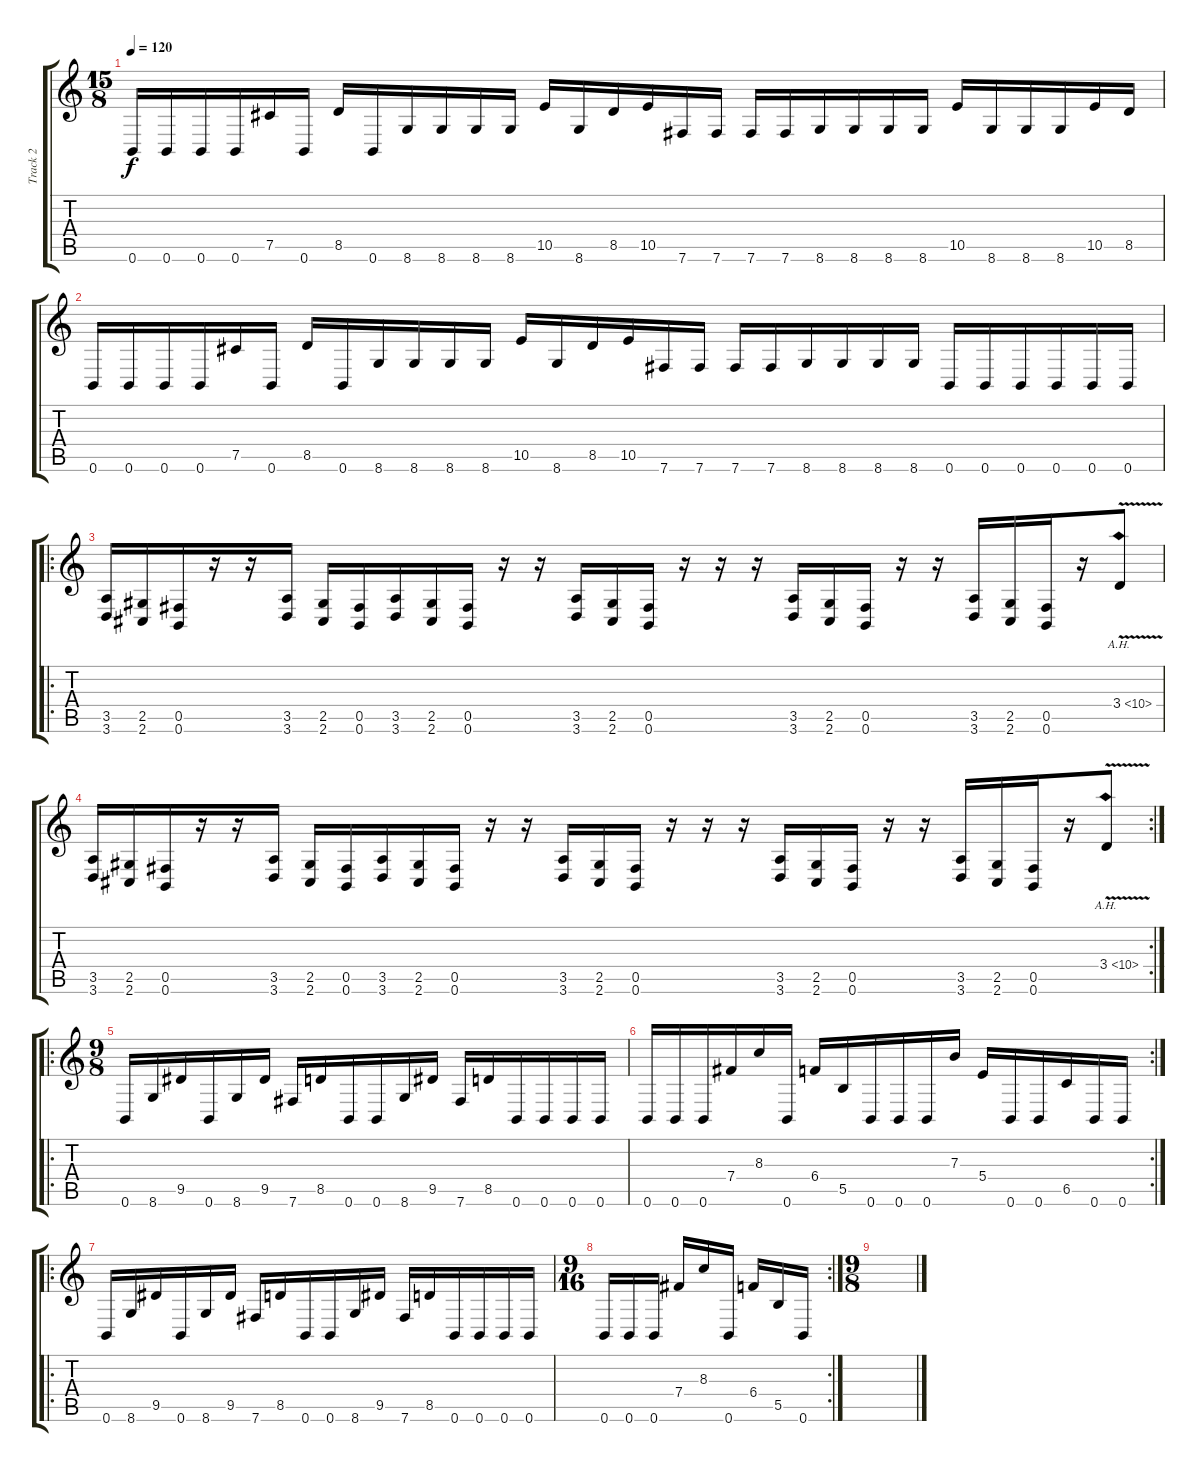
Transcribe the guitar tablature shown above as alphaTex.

\track ("Track 2" "Track 2") {instrument distortionguitar}
\staff {score tabs}
\tuning (Db4 Ab3 E3 B2 Gb2 B1) {hide}
\ts (15 8)
\tempo 120
\clef g2
\ks c
0.6.16{dy f instrument distortionguitar} 0.6.16 0.6.16 0.6.16 7.5.16 0.6.16 8.5.16 0.6.16 8.6.16 8.6.16 8.6.16 8.6.16 10.5.16 8.6.16 8.5.16 10.5.16 7.6.16 7.6.16 7.6.16 7.6.16 8.6.16 8.6.16 8.6.16 8.6.16 10.5.16 8.6.16 8.6.16 8.6.16 10.5.16 8.5.16 |
0.6.16 0.6.16 0.6.16 0.6.16 7.5.16 0.6.16 8.5.16 0.6.16 8.6.16 8.6.16 8.6.16 8.6.16 10.5.16 8.6.16 8.5.16 10.5.16 7.6.16 7.6.16 7.6.16 7.6.16 8.6.16 8.6.16 8.6.16 8.6.16 0.6.16 0.6.16 0.6.16 0.6.16 0.6.16 0.6.16 |
\ro
(3.5 3.6).16 (2.5 2.6).16 (0.5 0.6).16 r.16 r.16 (3.5 3.6).16 (2.5 2.6).16 (0.5 0.6).16 (3.5 3.6).16 (2.5 2.6).16 (0.5 0.6).16 r.16 r.16 (3.5 3.6).16 (2.5 2.6).16 (0.5 0.6).16 r.16 r.16 r.16 (3.5 3.6).16 (2.5 2.6).16 (0.5 0.6).16 r.16 r.16 (3.5 3.6).16 (2.5 2.6).16 (0.5 0.6).16 r.16 3.4{ah 7 v}.8 |
\rc 2
(3.5 3.6).16 (2.5 2.6).16 (0.5 0.6).16 r.16 r.16 (3.5 3.6).16 (2.5 2.6).16 (0.5 0.6).16 (3.5 3.6).16 (2.5 2.6).16 (0.5 0.6).16 r.16 r.16 (3.5 3.6).16 (2.5 2.6).16 (0.5 0.6).16 r.16 r.16 r.16 (3.5 3.6).16 (2.5 2.6).16 (0.5 0.6).16 r.16 r.16 (3.5 3.6).16 (2.5 2.6).16 (0.5 0.6).16 r.16 3.4{ah 7 v}.8 |
\ro
\ts (9 8)
0.6.16 8.6.16 9.5.16 0.6.16 8.6.16 9.5.16 7.6.16 8.5.16 0.6.16 0.6.16 8.6.16 9.5.16 7.6.16 8.5.16 0.6.16 0.6.16 0.6.16 0.6.16 |
\rc 2
0.6.16 0.6.16 0.6.16 7.4.16 8.3.16 0.6.16 6.4.16 5.5.16 0.6.16 0.6.16 0.6.16 7.3.16 5.4.16 0.6.16 0.6.16 6.5.16 0.6.16 0.6.16 |
\ro
0.6.16 8.6.16 9.5.16 0.6.16 8.6.16 9.5.16 7.6.16 8.5.16 0.6.16 0.6.16 8.6.16 9.5.16 7.6.16 8.5.16 0.6.16 0.6.16 0.6.16 0.6.16 |
\rc 2
\ts (9 16)
0.6.16 0.6.16 0.6.16 7.4.16 8.3.16 0.6.16 6.4.16 5.5.16 0.6.16 |
\ts (9 8)
